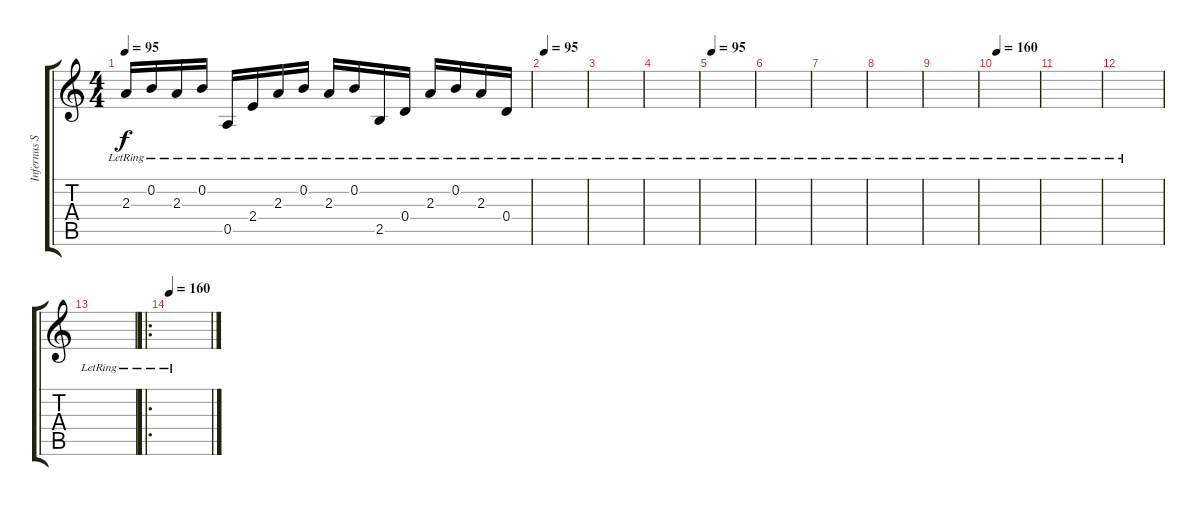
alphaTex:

\track ("Infernus Solo Guitar" "Infernus S") {instrument distortionguitar}
\staff {score tabs}
\tuning (E4 B3 G3 D3 A2 E2) {hide}
\ts (4 4)
\tempo 95
\clef g2
\ks c
2.3{lr}.16{dy f} 0.2{lr}.16 2.3{lr}.16 0.2{lr}.16 0.5{lr}.16 2.4{lr}.16 2.3{lr}.16 0.2{lr}.16 2.3{lr}.16 0.2{lr}.16 2.5{lr}.16 0.4{lr}.16 2.3{lr}.16 0.2{lr}.16 2.3{lr}.16 0.4{lr}.16 |
\tempo 95
|
|
|
\tempo 95
|
|
|
|
|
\tempo 160
|
|
|
|
\ro
\tempo 160
